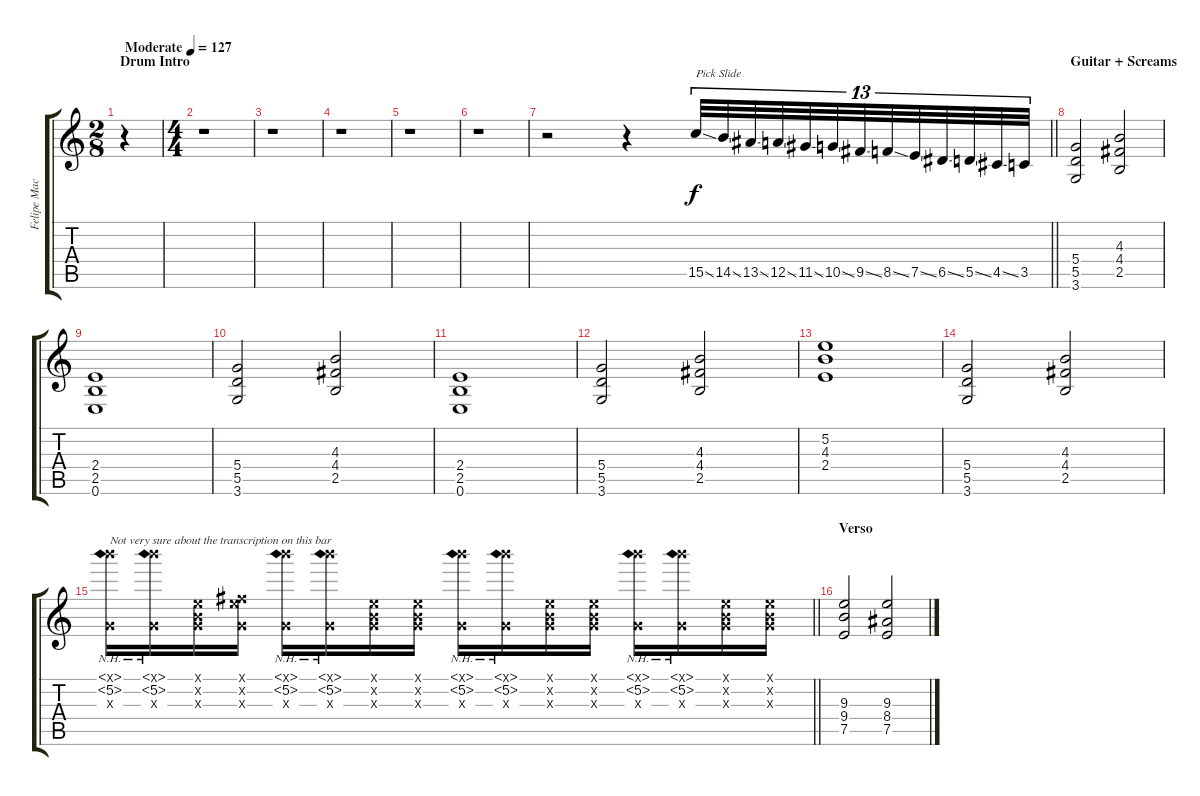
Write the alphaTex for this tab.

\track ("Felipe Machado (guitar)" "Felipe Mac") {instrument distortionguitar}
\staff {score tabs}
\tuning (E4 B3 G3 D3 A2 E2) {hide}
\ts (2 8)
\section ("" "Drum Intro")
\tempo (127 "Moderate")
\clef g2
\ks c
r.4{dy f instrument distortionguitar} |
\ts (4 4)
r.1 |
r.1 |
r.1 |
r.1 |
r.1 |
\barLineRight lightlight
r.2 r.4 15.5{ss}.32{tu (13 8) txt "Pick Slide"} 14.5{ss}.32{tu (13 8)} 13.5{ss}.32{tu (13 8)} 12.5{ss}.32{tu (13 8)} 11.5{ss}.32{tu (13 8)} 10.5{ss}.32{tu (13 8)} 9.5{ss}.32{tu (13 8)} 8.5{ss}.32{tu (13 8)} 7.5{ss}.32{tu (13 8)} 6.5{ss}.32{tu (13 8)} 5.5{ss}.32{tu (13 8)} 4.5{ss}.32{tu (13 8)} 3.5.32{tu (13 8)} |
\section ("" "Guitar + Screams")
(5.4 5.5 3.6).2 (4.3 4.4 2.5).2 |
(2.4 2.5 0.6).1 |
(5.4 5.5 3.6).2 (4.3 4.4 2.5).2 |
(2.4 2.5 0.6).1 |
(5.4 5.5 3.6).2 (4.3 4.4 2.5).2 |
(5.2 4.3 2.4).1 |
(5.4 5.5 3.6).2 (4.3 4.4 2.5).2 |
\barLineRight lightlight
(7.1{nh x} 5.2{nh} 0.3{x}).16{txt "Not very sure about the transcription on this bar"} (7.1{nh x} 5.2{nh} 0.3{x}).16 (0.1{x} 0.2{x} 0.3{x}).16 (0.1{x} 7.2{x} 0.3{x}).16 (7.1{nh x} 5.2{nh} 0.3{x}).16 (7.1{nh x} 5.2{nh} 0.3{x}).16 (0.1{x} 0.2{x} 0.3{x}).16 (0.1{x} 0.2{x} 0.3{x}).16 (7.1{nh x} 5.2{nh} 0.3{x}).16 (7.1{nh x} 5.2{nh} 0.3{x}).16 (0.1{x} 0.2{x} 0.3{x}).16 (0.1{x} 0.2{x} 0.3{x}).16 (7.1{nh x} 5.2{nh} 0.3{x}).16 (7.1{nh x} 5.2{nh} 0.3{x}).16 (0.1{x} 0.2{x} 0.3{x}).16 (0.1{x} 0.2{x} 0.3{x}).16 |
\section ("" "Verso")
(9.3 9.4 7.5).2 (9.3 8.4 7.5).2
